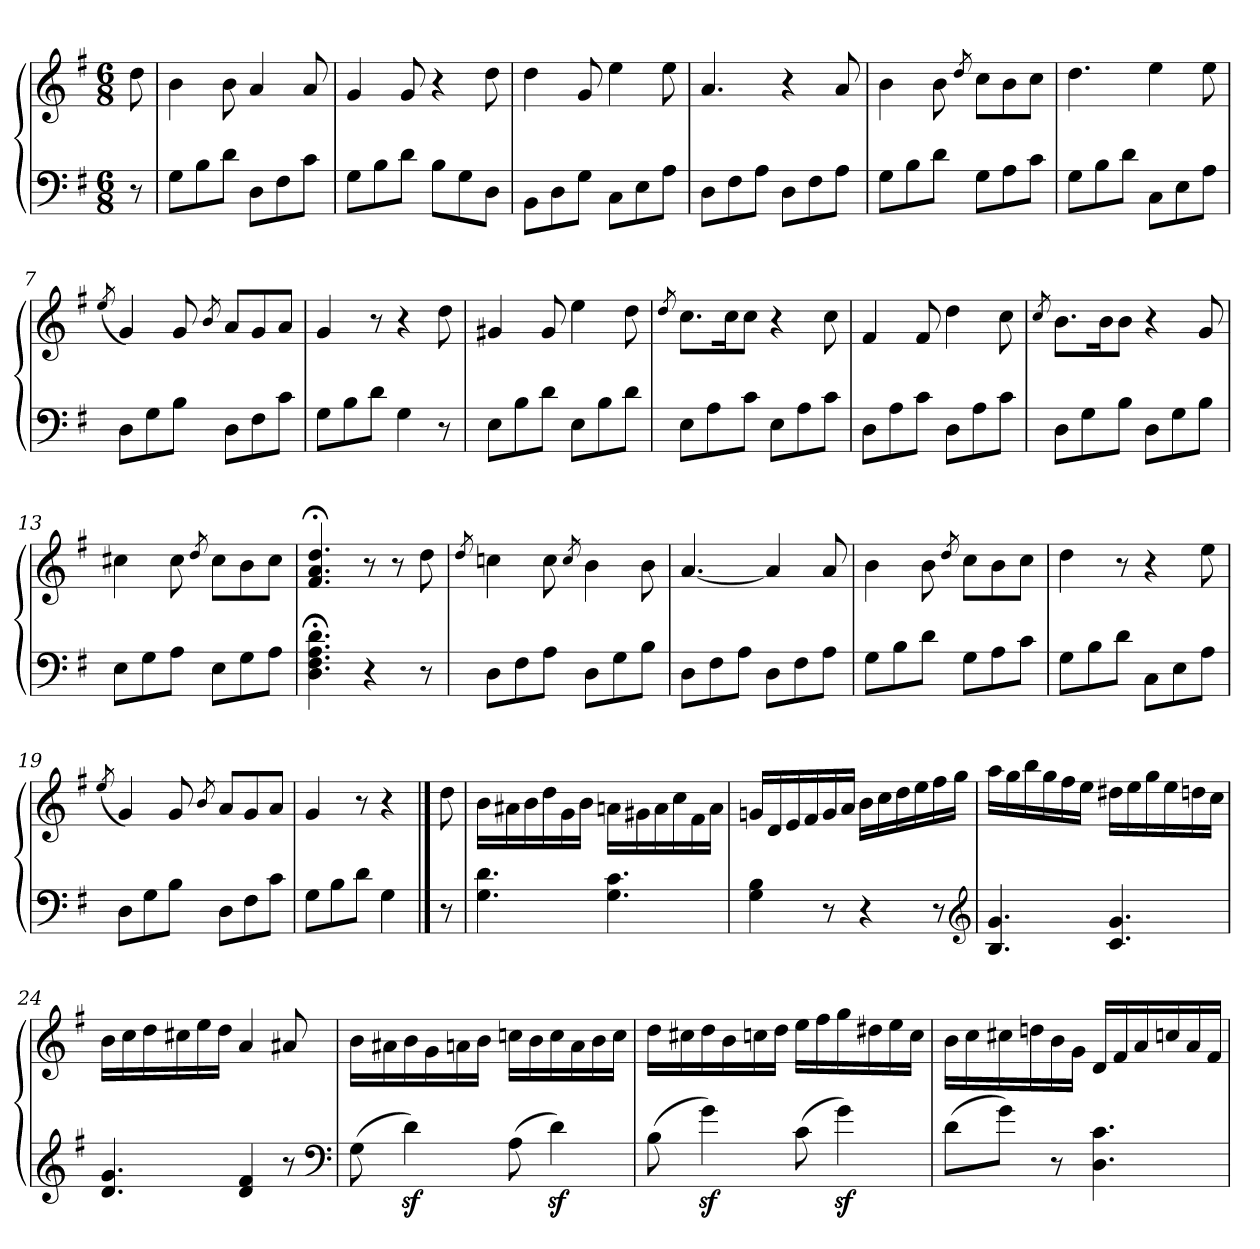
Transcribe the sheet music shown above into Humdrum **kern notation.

**kern	**kern
*part1	*part1
*staff2	*staff1
*clefF4	*clefG2
*k[f#]	*k[f#]
*G:	*G:
*M6/8	*M6/8
=	=
8r	8dd\
=1	=1
8G\L	4b\
8B\	.
8d\J	8b\
8D\L	4a/
8F#\	.
8c\J	8a/
=2	=2
8G\L	4g/
8B\	.
8d\J	8g/
8B\L	4r
8G\	.
8D\J	8dd\
=3	=3
8BB\L	4dd\
8D\	.
8G\J	8g/
8C\L	4ee\
8E\	.
8A\J	8ee\
=4	=4
8D\L	4.a/
8F#\	.
8A\J	.
8D\L	4r
8F#\	.
8A\J	8a/
=5	=5
8G\L	4b\
8B\	.
8d\J	8b\
.	8qdd/
8G\L	8cc\L
8A\	8b\
8c\J	8cc\J
=6	=6
8G\L	4.dd\
8B\	.
8d\J	.
8C\L	4ee\
8E\	.
8A\J	8ee\
!!LO:LB:g=z
=7	=7
.	(<8qee/
8D\L	4g/)
8G\	.
8B\J	8g/
.	8qb/
8D\L	8a/L
8F#\	8g/
8c\J	8a/J
=8	=8
8G\L	4g/
8B\	.
8d\J	8r
4G\	4r
8r	8dd\
=9	=9
8E\L	4g#X/
8B\	.
8d\J	8g#/
8E\L	4ee\
8B\	.
8d\J	8dd\
=10	=10
.	8qdd/
8E\L	8.cc\L
8A\	.
.	16cc\k
8c\J	8cc\J
8E\L	4r
8A\	.
8c\J	8cc\
=11	=11
8D\L	4f#/
8A\	.
8c\J	8f#/
8D\L	4dd\
8A\	.
8c\J	8cc\
=12	=12
.	8qcc/
8D\L	8.b\L
8G\	.
.	16b\k
8B\J	8b\J
8D\L	4r
8G\	.
8B\J	8g/
=13	=13
8E\L	4cc#X\
8G\	.
8A\J	8cc#\
.	8qdd/
8E\L	8cc#\L
8G\	8b\
8A\J	8cc#\J
!!LO:LB:g=z
=14	=14
4.D;<\ 4.F#;<\ 4.A;<\ 4.d;<\	4.f#;</ 4.a;</ 4.dd;</
4r	8r
.	8r
8r	8dd\
=15	=15
.	8qdd/
8D\L	4ccn\
8F#\	.
8A\J	8cc\
.	8qcc/
8D\L	4b\
8G\	.
8B\J	8b\
=16	=16
8D\L	[4.a/
8F#\	.
8A\J	.
8D\L	4a/]
8F#\	.
8A\J	8a/
=17	=17
8G\L	4b\
8B\	.
8d\J	8b\
.	8qdd/
8G\L	8cc\L
8A\	8b\
8c\J	8cc\J
=18	=18
8G\L	4dd\
8B\	.
8d\J	8r
8C\L	4r
8E\	.
8A\J	8ee\
=19	=19
.	(<8qee/
8D\L	4g/)
8G\	.
8B\J	8g/
.	8qb/
8D\L	8a/L
8F#\	8g/
8c\J	8a/J
=20	=20
8G\L	4g/
8B\	.
8d\J	8r
4G\	4r
!!LO:LB:g=z
==20	==20
8r	8dd\
=21	=21
4.G\ 4.d\	16b\LL
.	16a#X\
.	16b\
.	16dd\
.	16g\
.	16b\JJ
4.G\ 4.c\	16an\LL
.	16g#X\
.	16a\
.	16cc\
.	16f#\
.	16a\JJ
=22	=22
4G\ 4B\	16gn/LL
.	16d/
.	16e/
.	16f#/
8r	16g/
.	16a/JJ
4r	16b\LL
.	16cc\
.	16dd\
.	16ee\
8r	16ff#\
.	16gg\JJ
*clefG2	*
=23	=23
4.B/ 4.g/	16aa\LL
.	16gg\
.	16bb\
.	16gg\
.	16ff#\
.	16ee\JJ
4.c/ 4.g/	16dd#X\LL
.	16ee\
.	16gg\
.	16ee\
.	16ddn\
.	16cc\JJ
!!LO:LB:g=z
=24	=24
4.d/ 4.g/	16b\LL
.	16cc\
.	16dd\
.	16cc#X\
.	16ee\
.	16dd\JJ
4d/ 4f#/	4a/
8r	8a#X/
*clefF4	*
=25	=25
(>8G\	16b\LL
.	16a#X\
4dz<\)	16b\
.	16g\
.	16an\
.	16b\JJ
(>8A\	16ccn\LL
.	16b\
4dz<\)	16cc\
.	16a\
.	16b\
.	16cc\JJ
=26	=26
(>8B\	16dd\LL
.	16cc#X\
4gz<\)	16dd\
.	16b\
.	16ccn\
.	16dd\JJ
(>8c\	16ee\LL
.	16ff#\
4gz<\)	16gg\
.	16dd#X\
.	16ee\
.	16cc\JJ
=27	=27
(8d\L	16b\LL
.	16cc\
8g\J)	16cc#X\
.	16ddn\
8r	16b\
.	16g\JJ
4.D\ 4.c\	16d/LL
.	16f#/
.	16a/
.	16ccn/
.	16a/
.	16f#/JJ
=	=
*-	*-
